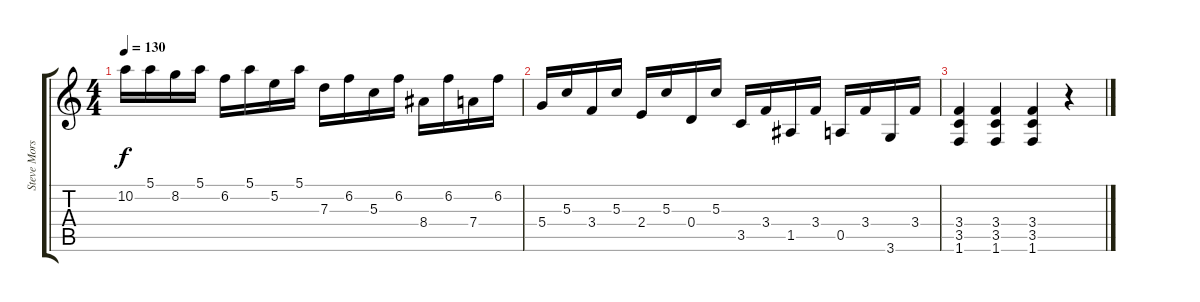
\track ("Steve Morse" "Steve Mors") {instrument overdrivenguitar}
\staff {score tabs}
\tuning (E4 B3 G3 D3 A2 E2) {hide}
\ts (4 4)
\tempo 130
\clef g2
\ks c
10.2.16{dy f} 5.1.16 8.2.16 5.1.16 6.2.16 5.1.16 5.2.16 5.1.16 7.3.16 6.2.16 5.3.16 6.2.16 8.4.16 6.2.16 7.4.16 6.2.16 |
5.4.16 5.3.16 3.4.16 5.3.16 2.4.16 5.3.16 0.4.16 5.3.16 3.5.16 3.4.16 1.5.16 3.4.16 0.5.16 3.4.16 3.6.16 3.4.16 |
(3.4 3.5 1.6).4 (3.4 3.5 1.6).4 (3.4 3.5 1.6).4 r.4
